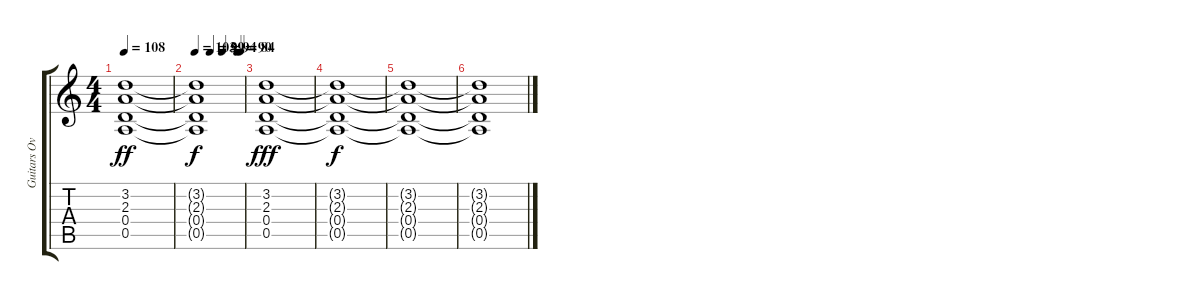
\track ("Guitars Over Drive" "Guitars Ov") {instrument overdrivenguitar}
\staff {score tabs}
\tuning (E4 B3 G3 D3 A2 E2) {hide}
\ts (4 4)
\tempo 108
\clef g2
\ks c
(3.2 2.3 0.4 0.5).1{dy ff} |
\tempo 103
\tempo (99 0.3125)
\tempo (94 0.5625)
\tempo (90 0.875)
\tempo (84 0.9375)
(3.2{t} 2.3{t} 0.4{t} 0.5{t}).1{dy f} |
(3.2 2.3 0.4 0.5).1{dy fff volume 12} |
(3.2{t} 2.3{t} 0.4{t} 0.5{t}).1{dy f} |
(3.2{t} 2.3{t} 0.4{t} 0.5{t}).1 |
(3.2{t} 2.3{t} 0.4{t} 0.5{t}).1
